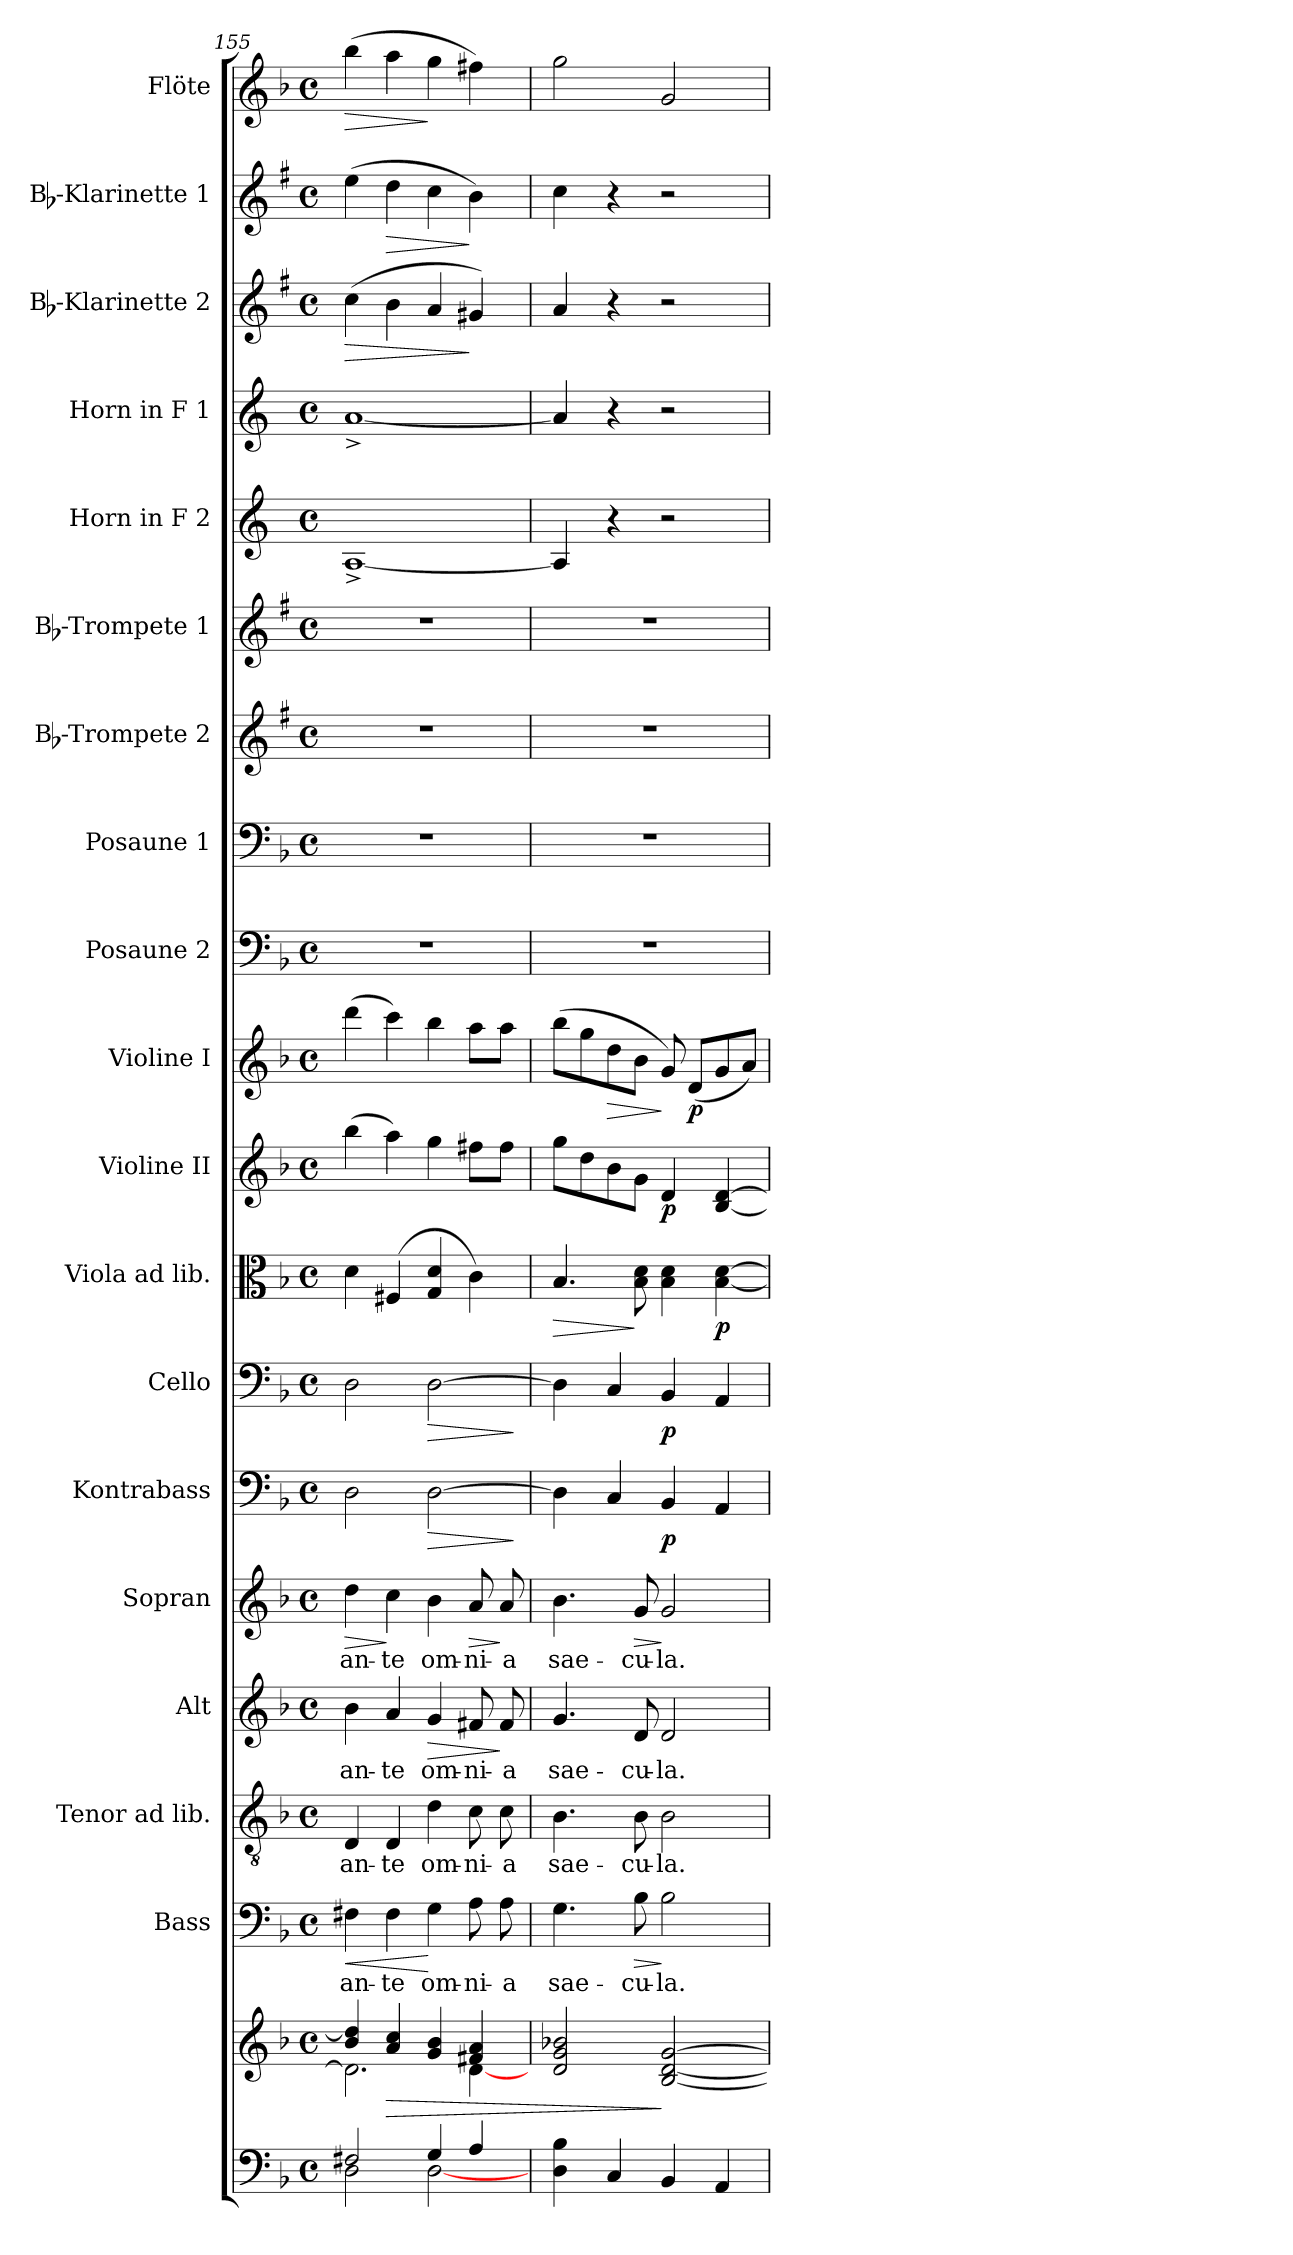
**kern	**kern	**dynam	**kern	**text	**dynam	**kern	**text	**kern	**text	**dynam	**kern	**text	**dynam	**kern	**dynam	**kern	**dynam	**kern	**dynam	**kern	**dynam	**kern	**dynam	**kern	**kern	**kern	**kern	**kern	**kern	**kern	**dynam	**kern	**dynam	**kern	**dynam
*part19	*part19	*part19	*part18	*part18	*part18	*part17	*part17	*part16	*part16	*part16	*part15	*part15	*part15	*part14	*part14	*part13	*part13	*part12	*part12	*part11	*part11	*part10	*part10	*part9	*part8	*part7	*part6	*part5	*part4	*part3	*part3	*part2	*part2	*part1	*part1
*staff20	*staff19	*staff19/20	*staff18	*staff18	*staff18	*staff17	*staff17	*staff16	*staff16	*staff16	*staff15	*staff15	*staff15	*staff14	*staff14	*staff13	*staff13	*staff12	*staff12	*staff11	*staff11	*staff10	*staff10	*staff9	*staff8	*staff7	*staff6	*staff5	*staff4	*staff3	*staff3	*staff2	*staff2	*staff1	*staff1
*	*	*	*I"Bass	*	*	*I"Tenor ad lib.	*	*I"Alt	*	*	*I"Sopran	*	*	*I"Kontrabass	*	*I"Cello	*	*I"Viola ad lib.	*	*I"Violine II	*	*I"Violine I	*	*I"Posaune 2	*I"Posaune 1	*I"Bb-Trompete 2	*I"Bb-Trompete 1	*I"Horn in F 2	*I"Horn in F 1	*I"Bb-Klarinette 2	*	*I"Bb-Klarinette 1	*	*I"Flöte	*
*	*	*	*I'B.	*	*	*I'T.	*	*I'A.	*	*	*I'S.	*	*	*I'Kb.	*	*	*	*I'Vla.	*	*I'Vl. II	*	*I'Vl. I	*	*I'Pos. 2	*I'Pos. 1	*I'Bb Trp. 2	*I'Bb Trp. 1	*	*	*I'Bb Kl. 2	*	*I'Bb Kl. 1	*	*I'Fl.	*
*clefF4	*clefG2	*	*clefF4	*	*	*clefGv2	*	*clefG2	*	*	*clefG2	*	*	*clefF4	*	*clefF4	*	*clefC3	*	*clefG2	*	*clefG2	*	*clefF4	*clefF4	*clefG2	*clefG2	*clefG2	*clefG2	*clefG2	*	*clefG2	*	*clefG2	*
*	*	*	*	*	*	*	*	*	*	*	*	*	*	*ITrd7c12	*	*	*	*	*	*	*	*	*	*	*	*ITrd1c2	*ITrd1c2	*ITrd4c7	*ITrd4c7	*ITrd1c2	*	*ITrd1c2	*	*	*
*k[b-]	*k[b-]	*	*k[b-]	*	*	*k[b-]	*	*k[b-]	*	*	*k[b-]	*	*	*k[b-]	*	*k[b-]	*	*k[b-]	*	*k[b-]	*	*k[b-]	*	*k[b-]	*k[b-]	*k[b-]	*k[b-]	*k[b-]	*k[b-]	*k[b-]	*	*k[b-]	*	*k[b-]	*
*F:	*F:	*	*F:	*	*	*F:	*	*F:	*	*	*F:	*	*	*F:	*	*F:	*	*F:	*	*F:	*	*F:	*	*F:	*F:	*F:	*F:	*F:	*F:	*F:	*	*F:	*	*F:	*
*M4/4	*M4/4	*	*M4/4	*	*	*M4/4	*	*M4/4	*	*	*M4/4	*	*	*M4/4	*	*M4/4	*	*M4/4	*	*M4/4	*	*M4/4	*	*M4/4	*M4/4	*M4/4	*M4/4	*M4/4	*M4/4	*M4/4	*	*M4/4	*	*M4/4	*
*met(c)	*met(c)	*	*met(c)	*	*	*met(c)	*	*met(c)	*	*	*met(c)	*	*	*met(c)	*	*met(c)	*	*met(c)	*	*met(c)	*	*met(c)	*	*met(c)	*met(c)	*met(c)	*met(c)	*met(c)	*met(c)	*met(c)	*	*met(c)	*	*met(c)	*
=155	=155	=155	=155	=155	=155	=155	=155	=155	=155	=155	=155	=155	=155	=155	=155	=155	=155	=155	=155	=155	=155	=155	=155	=155	=155	=155	=155	=155	=155	=155	=155	=155	=155	=155	=155
*^	*^	*	*	*	*	*	*	*	*	*	*	*	*	*	*	*	*	*	*	*	*	*	*	*	*	*	*	*	*	*	*	*	*	*	*
!	!	!	!	!	!	!LO:LY:b	!LO:HP:b	!	!LO:LY:b	!	!LO:LY:b	!	!	!LO:LY:b	!LO:HP:b	!	!	!	!	!	!	!	!	!	!	!	!	!	!	!	!	!	!LO:HP:b	!	!	!	!LO:HP:b
2F#X/	2D\	4b-/ 4dd/]	2.d\]	.	4F#X\	an-	<	4D/	an-	4b-\	an-	.	4dd\	an-	>	2DD\	.	2D\	.	4d\	.	(>4bb-\	.	(>4ddd\	.	1r	1r	1r	1r	[1D^<	[1d^<	(>4b-\	>	(>4dd\	.	(>4bb-\	>
!	!	!	!	!LO:HP:b	!	!LO:LY:b	!	!	!LO:LY:b	!	!LO:LY:b	!	!	!LO:LY:b	!	!	!	!	!	!	!	!	!	!	!	!	!	!	!	!	!	!	!	!	!LO:HP:b	!	!
.	.	4a/ 4cc/	.	>	4F#\	-te	.	4D/	-te	4a/	-te	.	4cc\	-te	]	.	.	.	.	(4F#X/	.	4aa\)	.	4ccc\)	.	.	.	.	.	.	.	4a\	.	4cc\	>	4aa\	.
!	!	!	!	!	!	!LO:LY:b	!	!	!LO:LY:b	!	!LO:LY:b	!LO:HP:b	!	!LO:LY:b	!	!	!LO:HP:b	!	!LO:HP:b	!	!	!	!	!	!	!	!	!	!	!	!	!	!	!	!	!	!
4G/	[<2D\	4g/ 4b-/	.	.	4G\	om-	[	4d\	om-	4g/	om-	>	4b-\	om-	.	[2DD\	>	[2D\	>	4G/ 4d/	.	4gg\	.	4bb-\	.	.	.	.	.	.	.	4g/	.	4b-\	.	4gg\	]
!	!	!	!	!	!	!LO:LY:b	!	!	!LO:LY:b	!	!LO:LY:b	!	!	!LO:LY:b	!LO:HP:b	!	!	!	!	!	!	!	!	!	!	!	!	!	!	!	!	!	!	!	!	!	!
4A/	.	4f#X/ 4a/	[<4d\	.	8A\	-ni-	.	8c\	-ni-	8f#X/	-ni-	.	8a/	-ni-	>	.	.	.	.	4c\)	.	8ff#X\L	.	8aa\L	.	.	.	.	.	.	.	4f#X/)	]	4a\)	]	4ff#X\)	.
!	!	!	!	!	!	!LO:LY:b	!	!	!LO:LY:b	!	!LO:LY:b	!	!	!LO:LY:b	!	!	!	!	!	!	!	!	!	!	!	!	!	!	!	!	!	!	!	!	!	!	!
.	.	.	.	.	8A\	-a	.	8c\	-a	8f#/	-a	]	8a/	-a	]	.	.	.	.	.	.	8ff#\J	.	8aa\J	.	.	.	.	.	.	.	.	.	.	.	.	.
*v	*v	*	*	*	*	*	*	*	*	*	*	*	*	*	*	*	*	*	*	*	*	*	*	*	*	*	*	*	*	*	*	*	*	*	*	*	*
*	*v	*v	*	*	*	*	*	*	*	*	*	*	*	*	*	*	*	*	*	*	*	*	*	*	*	*	*	*	*	*	*	*	*	*	*	*
.	.	.	.	.	.	.	.	.	.	.	.	.	.	.	]	.	]	.	.	.	.	.	.	.	.	.	.	.	.	.	.	.	.	.	.
=156	=156	=156	=156	=156	=156	=156	=156	=156	=156	=156	=156	=156	=156	=156	=156	=156	=156	=156	=156	=156	=156	=156	=156	=156	=156	=156	=156	=156	=156	=156	=156	=156	=156	=156	=156
!	!	!	!	!LO:LY:b	!	!	!LO:LY:b	!	!LO:LY:b	!	!	!LO:LY:b	!	!	!	!	!	!	!LO:HP:b	!	!	!	!	!	!	!	!	!	!	!	!	!	!	!	!
!	!	!	!	!	!	!	!	!	!	!	!	!	!	!	!	!	!	!	!LO:HP:n=1:b	!	!	!	!	!	!	!	!	!	!	!	!	!	!	!	!
4D\ 4B-\	2d/ 2g/ 2b-X/	.	4.G\	sae-	.	4.B-\	sae-	4.g/	sae-	.	4.b-\	sae-	.	4DD\]	.	4D\]	.	4.B-/	> >	8gg\L	.	(>8bb-\L	.	1r	1r	1r	1r	4D/]	4d/]	4g/	.	4b-\	.	2gg\	.
.	.	.	.	.	.	.	.	.	.	.	.	.	.	.	.	.	.	.	.	8dd\	.	8gg\	.	.	.	.	.	.	.	.	.	.	.	.	.
!	!	!	!	!	!	!	!	!	!	!	!	!	!	!	!	!	!	!	!	!	!	!	!LO:HP:b	!	!	!	!	!	!	!	!	!	!	!	!
4C/	.	.	.	.	.	.	.	.	.	.	.	.	.	4CC/	.	4C/	.	.	.	8b-\	.	8dd\	>	.	.	.	.	4r	4r	4r	.	4r	.	.	.
!	!	!	!	!LO:LY:b	!LO:HP:b	!	!LO:LY:b	!	!LO:LY:b	!	!	!LO:LY:b	!LO:HP:b	!	!	!	!	!	!	!	!	!	!	!	!	!	!	!	!	!	!	!	!	!	!
.	.	.	8B-\	-cu-	>	8B-\	-cu-	8d/	-cu-	.	8g/	-cu-	>	.	.	.	.	8B-\ 8d\	]	8g\J	.	8b-\J	.	.	.	.	.	.	.	.	.	.	.	.	.
!	!	!	!	!LO:LY:b	!	!	!LO:LY:b	!	!LO:LY:b	!	!	!LO:LY:b	!	!	!LO:DY:b	!	!LO:DY:b	!	!	!	!LO:DY:b	!	!	!	!	!	!	!	!	!	!	!	!	!	!
4BB-/	[2B-/ [2d/ [2g/	]	2B-\	-la.	]	2B-\	-la.	2d/	-la.	.	2g/	-la.	]	4BBB-/	p	4BB-/	p	4B-\ 4d\	]	4d/	p	8g/)	]	.	.	.	.	2r	2r	2r	.	2r	.	2g/	.
!	!	!	!	!	!	!	!	!	!	!	!	!	!	!	!	!	!	!	!	!	!	!	!LO:DY:b	!	!	!	!	!	!	!	!	!	!	!	!
.	.	.	.	.	.	.	.	.	.	.	.	.	.	.	.	.	.	.	.	.	.	(<8d/L	p	.	.	.	.	.	.	.	.	.	.	.	.
!	!	!	!	!	!	!	!	!	!	!	!	!	!	!	!	!	!	!	!LO:DY:b	!	!	!	!	!	!	!	!	!	!	!	!	!	!	!	!
4AA/	.	.	.	.	.	.	.	.	.	.	.	.	.	4AAA/	.	4AA/	.	[4B-\ [4d\	p	[4B-/ [4d/	.	8g/	.	.	.	.	.	.	.	.	.	.	.	.	.
.	.	.	.	.	.	.	.	.	.	.	.	.	.	.	.	.	.	.	.	.	.	8a/J)	.	.	.	.	.	.	.	.	.	.	.	.	.
=	=	=	=	=	=	=	=	=	=	=	=	=	=	=	=	=	=	=	=	=	=	=	=	=	=	=	=	=	=	=	=	=	=	=	=
*-	*-	*-	*-	*-	*-	*-	*-	*-	*-	*-	*-	*-	*-	*-	*-	*-	*-	*-	*-	*-	*-	*-	*-	*-	*-	*-	*-	*-	*-	*-	*-	*-	*-	*-	*-
